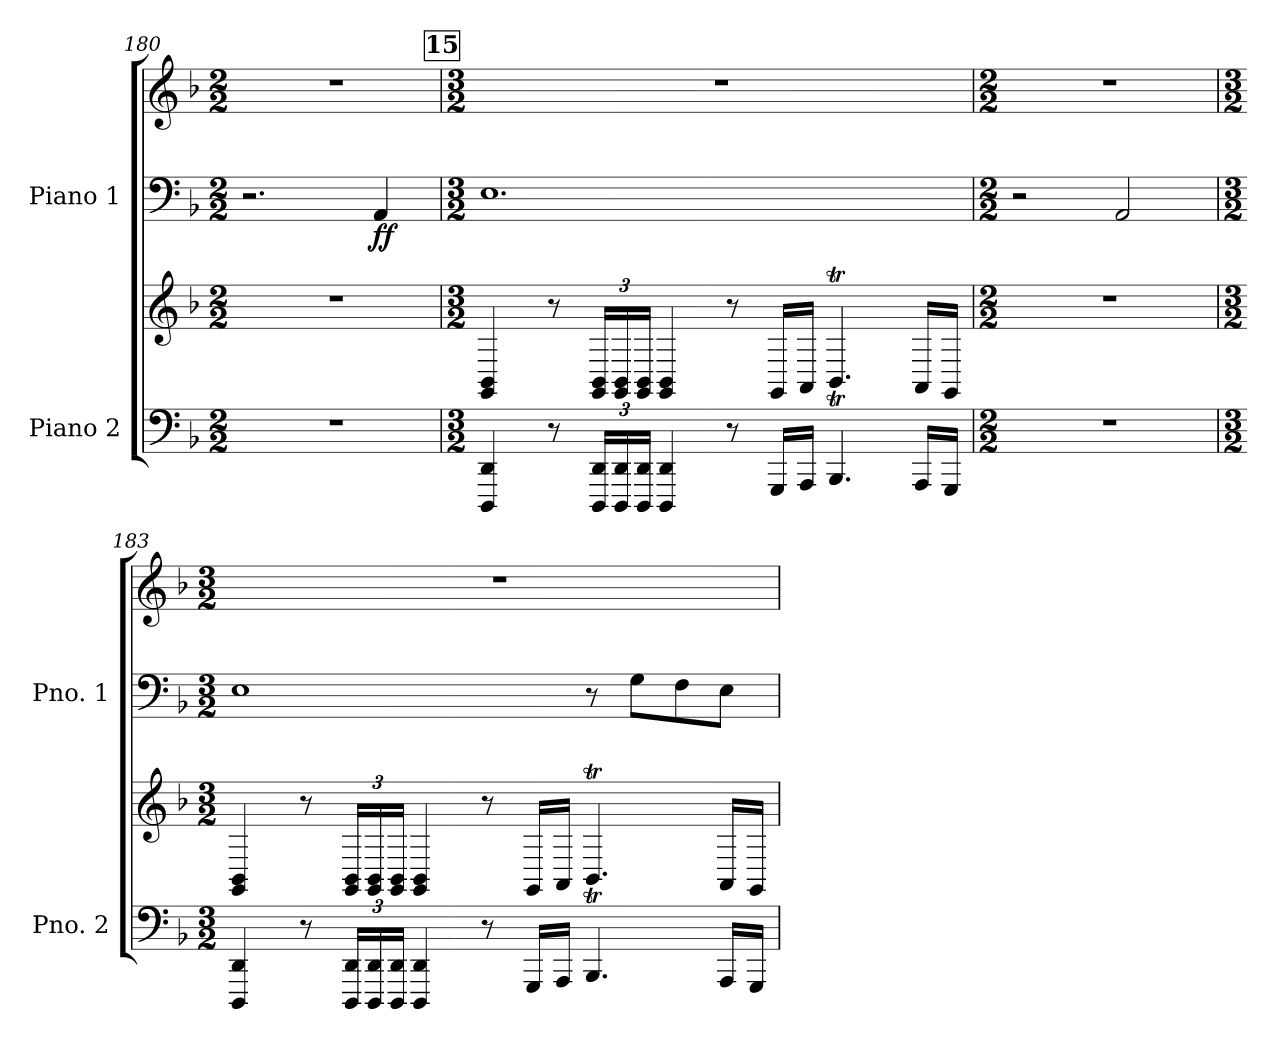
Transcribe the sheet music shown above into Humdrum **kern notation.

**kern	**kern	**kern	**kern	**dynam
*part2	*part2	*part1	*part1	*part1
*staff4	*staff3	*staff2	*staff1	*staff1/2
*I"Piano 2	*	*I"Piano 1	*	*
*I'Pno. 2	*	*I'Pno. 1	*	*
*clefF4	*clefG2	*clefF4	*clefG2	*
*k[b-]	*k[b-]	*k[b-]	*k[b-]	*
*M2/2	*M2/2	*M2/2	*M2/2	*
=180	=180	=180	=180	=180
1r	1r	2.r	1r	.
!	!	!	!	!LO:DY:b=2
.	.	4AA/	.	ff
!!LO:REH:place=s1:a:B:fs=14:t=15
=181	=181	=181	=181	=181
*M3/2	*M3/2	*M3/2	*M3/2	*
4DDD/ 4DD/	4GG/ 4BB-/	1.E	1.r	.
8r	8r	.	.	.
*Xbrackettup	*Xbrackettup	*	*	*
24DDD/ 24DD/LL	24GG/ 24BB-/LL	.	.	.
24DDD/ 24DD/	24GG/ 24BB-/	.	.	.
24DDD/ 24DD/JJ	24GG/ 24BB-/JJ	.	.	.
4DDD/ 4DD/	4GG/ 4BB-/	.	.	.
8r	8r	.	.	.
16GGG/LL	16GG/LL	.	.	.
16AAA/JJ	16AA/JJ	.	.	.
4.BBB-T/	4.BB-T/	.	.	.
16AAA/LL	16AA/LL	.	.	.
16GGG/JJ	16GG/JJ	.	.	.
=182	=182	=182	=182	=182
*M2/2	*M2/2	*M2/2	*M2/2	*
1r	1r	2r	1r	.
.	.	2AA/	.	.
!!LO:LB:g=z
=183	=183	=183	=183	=183
*M3/2	*M3/2	*M3/2	*M3/2	*
4DDD/ 4DD/	4GG/ 4BB-/	1E	1.r	.
8r	8r	.	.	.
24DDD/ 24DD/LL	24GG/ 24BB-/LL	.	.	.
24DDD/ 24DD/	24GG/ 24BB-/	.	.	.
24DDD/ 24DD/JJ	24GG/ 24BB-/JJ	.	.	.
4DDD/ 4DD/	4GG/ 4BB-/	.	.	.
8r	8r	.	.	.
16GGG/LL	16GG/LL	.	.	.
16AAA/JJ	16AA/JJ	.	.	.
4.BBB-T/	4.BB-T/	8r	.	.
.	.	8G\L	.	.
.	.	8F\	.	.
16AAA/LL	16AA/LL	8E\J	.	.
16GGG/JJ	16GG/JJ	.	.	.
=	=	=	=	=
*-	*-	*-	*-	*-
